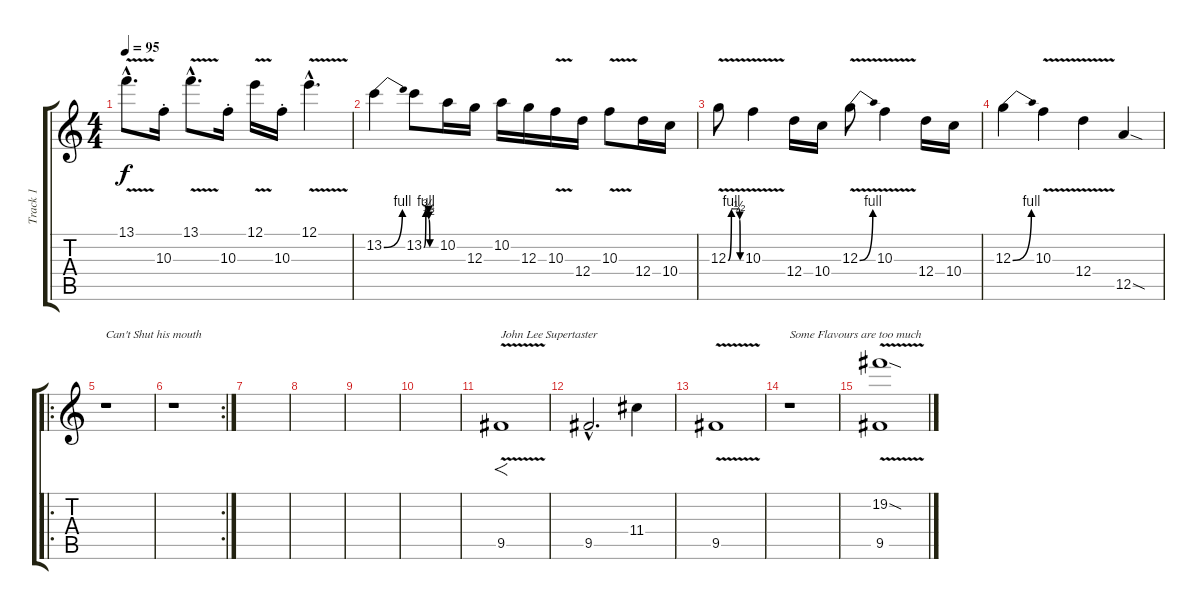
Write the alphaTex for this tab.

\track ("Track 1" "Track 1") {instrument overdrivenguitar}
\staff {score tabs}
\tuning (E4 B3 G3 D3 A2 D2) {hide}
\ts (4 4)
\tempo 95
\clef g2
\ks c
13.1{v hac}.8{d dy f} 10.3{st}.16 13.1{v hac}.8{d} 10.3{st}.16 12.1{v}.16 10.3{st}.16 12.1{v hac}.4{d} |
13.2{be (bend 0 0 60 4)}.4 13.2{be (custom 0 0 10 4 15 4 23 3 25 2 30 0 45 0 60 0)}.8 10.2.16 12.3.16 10.2.16 12.3.16 10.3{v}.16 12.4.16 10.3{v}.8 12.4.16 10.4.16 |
12.3{be (custom 0 0 15 4 22 4 24 4 26 4 28 4 30 4 32 4 34 4 39 4 41 4 43 4 45 4 48 4 51 4 53 2 55 0 60 0) v}.8 10.3{v}.4 12.4.16 10.4.16 12.3{be (bend 0 0 60 4) v}.8 10.3{v}.4 12.4.16 10.4.16 |
12.3{be (bend 0 0 60 4)}.4 10.3{v}.4 12.4{v}.4 12.5{sod}.4 |
\ro
r.1{txt "Can't Shut his mouth"} |
\rc 2
r.1 |
|
|
|
|
9.5{v}.1{f txt "John Lee Supertaster"} |
9.5{hac}.2{d} 11.4.4 |
9.5{v}.1 |
r.1{txt "Some Flavours are too much"} |
(19.2{sod} 9.5{v}).1
